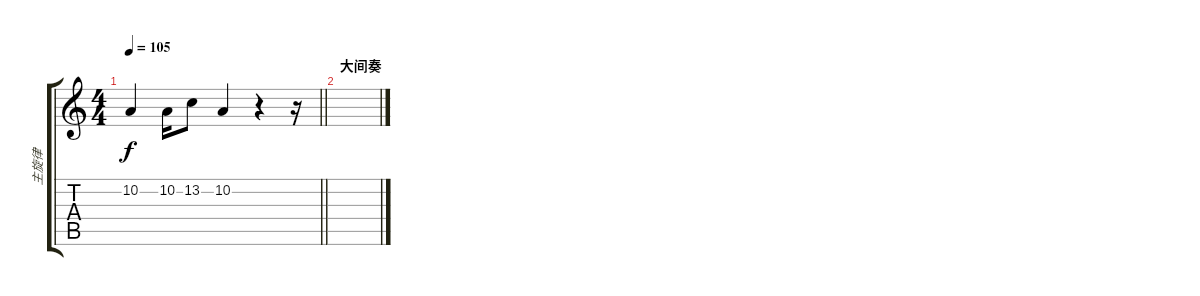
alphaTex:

\track ("主旋律" "主旋律") {instrument tremolostrings}
\staff {score tabs}
\tuning (E4 B3 G3 D3 A2 E2) {hide}
\ts (4 4)
\tempo 105
\clef g2
\barLineRight lightlight
\ks c
10.2.4{dy f} 10.2.16 13.2.8 10.2.4 r.4 r.16 |
\section ("" "大间奏")
